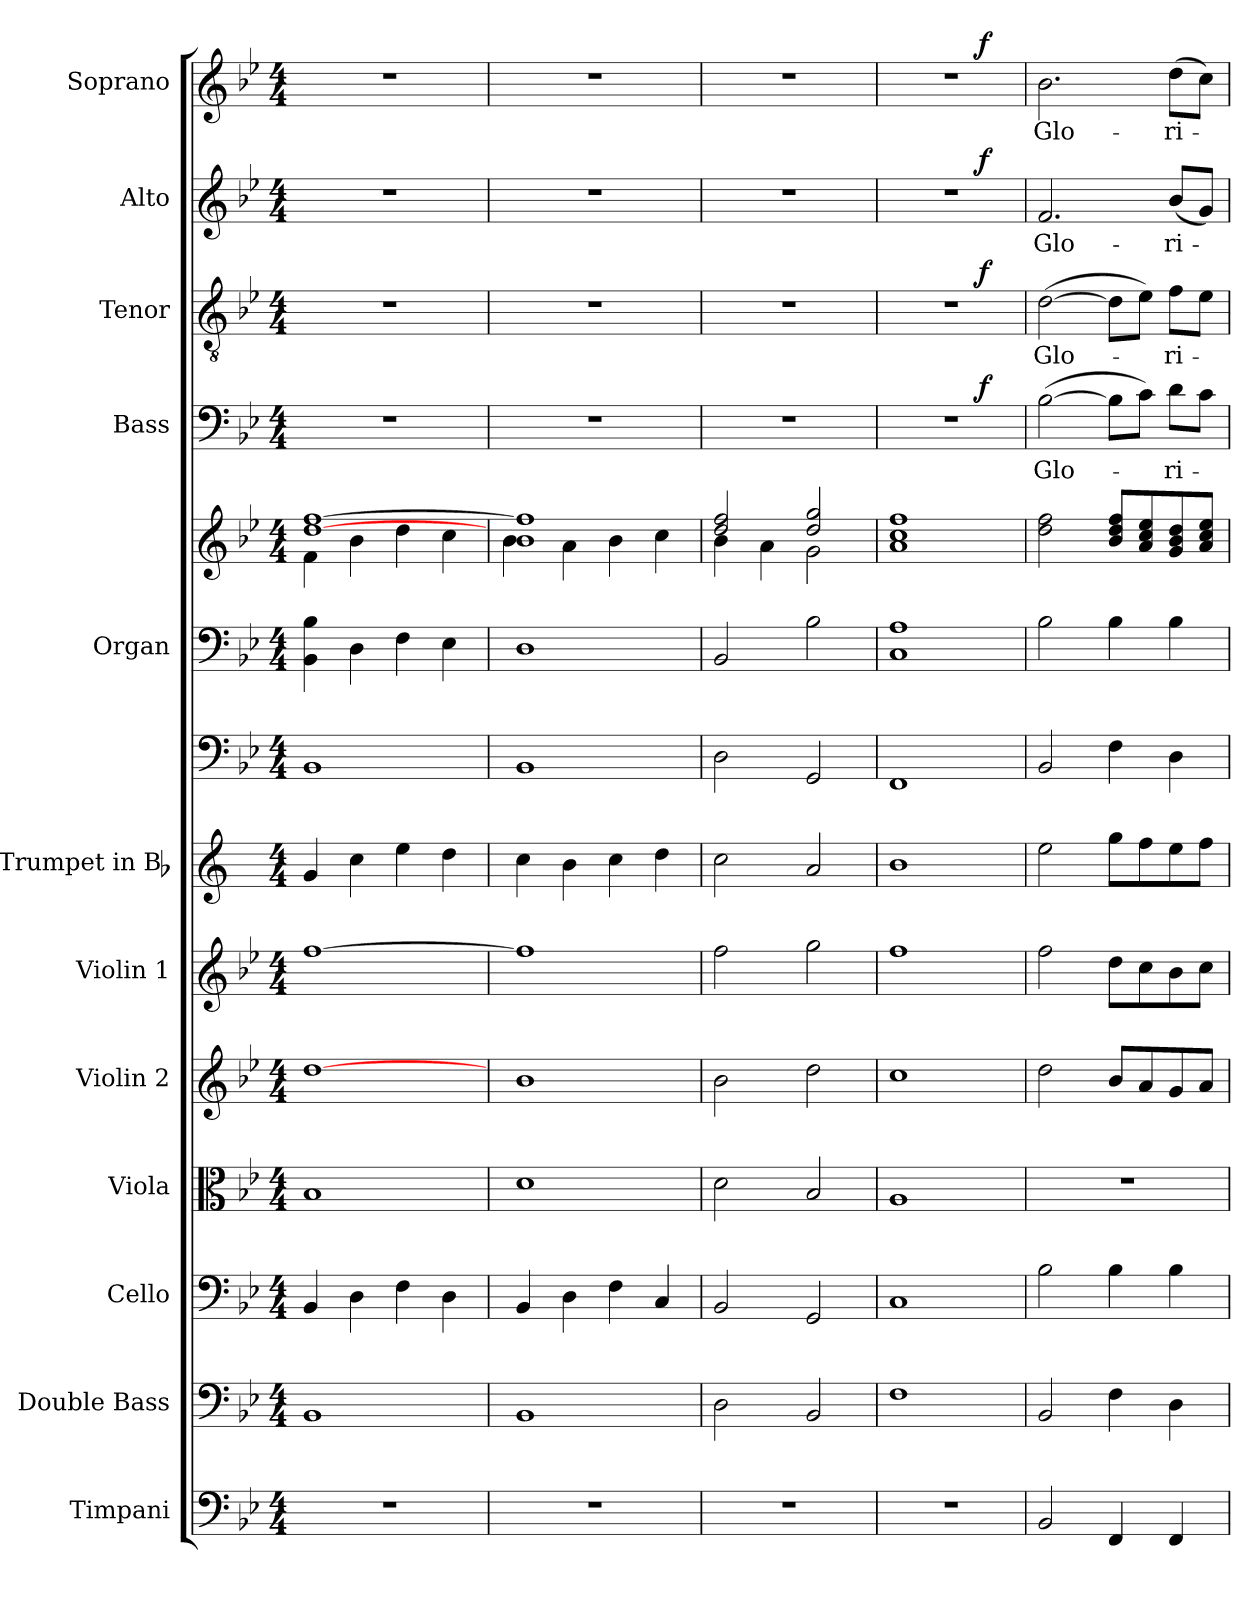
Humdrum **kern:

**kern	**kern	**kern	**kern	**kern	**kern	**kern	**kern	**kern	**kern	**kern	**text	**dynam	**kern	**text	**dynam	**kern	**text	**dynam	**kern	**text	**dynam
*part13	*part12	*part11	*part10	*part9	*part8	*part7	*part6	*part5	*part5	*part4	*part4	*part4	*part3	*part3	*part3	*part2	*part2	*part2	*part1	*part1	*part1
*staff14	*staff13	*staff12	*staff11	*staff10	*staff9	*staff8	*staff7	*staff6	*staff5	*staff4	*staff4	*staff4	*staff3	*staff3	*staff3	*staff2	*staff2	*staff2	*staff1	*staff1	*staff1
*I"Timpani	*I"Double Bass	*I"Cello	*I"Viola	*I"Violin 2	*I"Violin 1	*I"Trumpet in Bb	*	*I"Organ	*	*I"Bass	*	*	*I"Tenor	*	*	*I"Alto	*	*	*I"Soprano	*	*
*I'Timp.	*I'D.B.	*	*I'Vla.	*I'Vln. 2	*I'Vln. 1	*	*	*I'Org.	*	*I'B	*	*	*I'T	*	*	*I'A	*	*	*I'S	*	*
*clefF4	*clefF4	*clefF4	*clefC3	*clefG2	*clefG2	*clefG2	*clefF4	*clefF4	*clefG2	*clefF4	*	*	*clefGv2	*	*	*clefG2	*	*	*clefG2	*	*
*	*ITrd7c12	*	*	*	*	*ITrd1c2	*	*	*	*	*	*	*	*	*	*	*	*	*	*	*
*k[b-e-]	*k[b-e-]	*k[b-e-]	*k[b-e-]	*k[b-e-]	*k[b-e-]	*k[b-e-]	*k[b-e-]	*k[b-e-]	*k[b-e-]	*k[b-e-]	*	*	*k[b-e-]	*	*	*k[b-e-]	*	*	*k[b-e-]	*	*
*B-:	*B-:	*B-:	*B-:	*B-:	*B-:	*B-:	*B-:	*B-:	*B-:	*B-:	*	*	*B-:	*	*	*B-:	*	*	*B-:	*	*
*M4/4	*M4/4	*M4/4	*M4/4	*M4/4	*M4/4	*M4/4	*M4/4	*M4/4	*M4/4	*M4/4	*	*	*M4/4	*	*	*M4/4	*	*	*M4/4	*	*
=1	=1	=1	=1	=1	=1	=1	=1	=1	=1	=1	=1	=1	=1	=1	=1	=1	=1	=1	=1	=1	=1
*	*	*	*	*	*	*	*	*	*^	*	*	*	*	*	*	*	*	*	*	*	*
1r	1BBB-	4BB-/	1B-	[1dd	[1ff	4f/	1BB-	4BB-\ 4B-\	[>1dd [>1ff	4f\	1r	.	.	1r	.	.	1r	.	.	1r	.	.
.	.	4D\	.	.	.	4b-\	.	4D\	.	4b-\	.	.	.	.	.	.	.	.	.	.	.	.
.	.	4F\	.	.	.	4dd\	.	4F\	.	4dd\	.	.	.	.	.	.	.	.	.	.	.	.
.	.	4D\	.	.	.	4cc\	.	4E-\	.	4cc\	.	.	.	.	.	.	.	.	.	.	.	.
=2	=2	=2	=2	=2	=2	=2	=2	=2	=2	=2	=2	=2	=2	=2	=2	=2	=2	=2	=2	=2	=2	=2
1r	1BBB-	4BB-/	1d	1b-	1ff]	4b-\	1BB-	1D	1b- 1ff]	4b-\	1r	.	.	1r	.	.	1r	.	.	1r	.	.
.	.	4D\	.	.	.	4a\	.	.	.	4a\	.	.	.	.	.	.	.	.	.	.	.	.
.	.	4F\	.	.	.	4b-\	.	.	.	4b-\	.	.	.	.	.	.	.	.	.	.	.	.
.	.	4C/	.	.	.	4cc\	.	.	.	4cc\	.	.	.	.	.	.	.	.	.	.	.	.
=3	=3	=3	=3	=3	=3	=3	=3	=3	=3	=3	=3	=3	=3	=3	=3	=3	=3	=3	=3	=3	=3	=3
1r	2DD\	2BB-/	2d\	2b-\	2ff\	2b-\	2D\	2BB-/	2dd/ 2ff/	4b-\	1r	.	.	1r	.	.	1r	.	.	1r	.	.
.	.	.	.	.	.	.	.	.	.	4a\	.	.	.	.	.	.	.	.	.	.	.	.
.	2BBB-/	2GG/	2B-/	2dd\	2gg\	2g/	2GG/	2B-\	2dd/ 2gg/	2g\	.	.	.	.	.	.	.	.	.	.	.	.
=4	=4	=4	=4	=4	=4	=4	=4	=4	=4	=4	=4	=4	=4	=4	=4	=4	=4	=4	=4	=4	=4	=4
*	*	*	*	*	*	*	*	*	*	*	*^	*	*	*^	*	*	*^	*	*	*^	*	*
1r	1FF	1C	1A	1cc	1ff	1a	1FF	1C 1A	1cc 1ff	1a	1r	2.ryy	.	.	1r	2.ryy	.	.	1r	2.ryy	.	.	1r	2.ryy	.	.
!	!	!	!	!	!	!	!	!	!	!	!	!	!	!LO:DY:b	!	!	!	!LO:DY:b	!	!	!	!LO:DY:b	!	!	!	!LO:DY:b
.	.	.	.	.	.	.	.	.	.	.	.	4ryy	.	f	.	4ryy	.	f	.	4ryy	.	f	.	4ryy	.	f
=5	=5	=5	=5	=5	=5	=5	=5	=5	=5	=5	=5	=5	=5	=5	=5	=5	=5	=5	=5	=5	=5	=5	=5	=5	=5	=5
!	!	!	!	!	!	!	!	!	!	!	!	!	!LO:LY:b	!	!	!	!LO:LY:b	!	!	!	!LO:LY:b	!	!	!	!LO:LY:b	!
*	*	*	*	*	*	*	*	*	*v	*v	*	*	*	*	*v	*v	*	*	*v	*v	*	*	*v	*v	*	*
*	*	*	*	*	*	*	*	*	*	*v	*v	*	*	*	*	*	*	*	*	*	*	*
2BB-/	2BBB-/	2B-\	1r	2dd\	2ff\	2dd\	2BB-/	2B-\	2dd\ 2ff\	(>[2B-\	Glo-	.	(>[2d\	Glo-	.	2.f/	Glo-	.	2.b-\	Glo-	.
4FF/	4FF\	4B-\	.	8b-/L	8dd\L	8ff\L	4F\	4B-\	8b-/ 8dd/ 8ff/L	8B-\L]	.	.	8d\L]	.	.	.	.	.	.	.	.
.	.	.	.	8a/	8cc\	8ee-\	.	.	8a/ 8cc/ 8ee-/	8c\J)	.	.	8e-\J)	.	.	.	.	.	.	.	.
!	!	!	!	!	!	!	!	!	!	!	!LO:LY:b	!	!	!LO:LY:b	!	!	!LO:LY:b	!	!	!LO:LY:b	!
4FF/	4DD\	4B-\	.	8g/	8b-\	8dd\	4D\	4B-\	8g/ 8b-/ 8dd/	8d\L	-ri-	.	8f\L	-ri-	.	(<8b-/L	-ri-	.	(>8dd\L	-ri-	.
.	.	.	.	8a/J	8cc\J	8ee-\J	.	.	8a/ 8cc/ 8ee-/J	8c\J	.	.	8e-\J	.	.	8g/J)	.	.	8cc\J)	.	.
=	=	=	=	=	=	=	=	=	=	=	=	=	=	=	=	=	=	=	=	=	=
*-	*-	*-	*-	*-	*-	*-	*-	*-	*-	*-	*-	*-	*-	*-	*-	*-	*-	*-	*-	*-	*-
